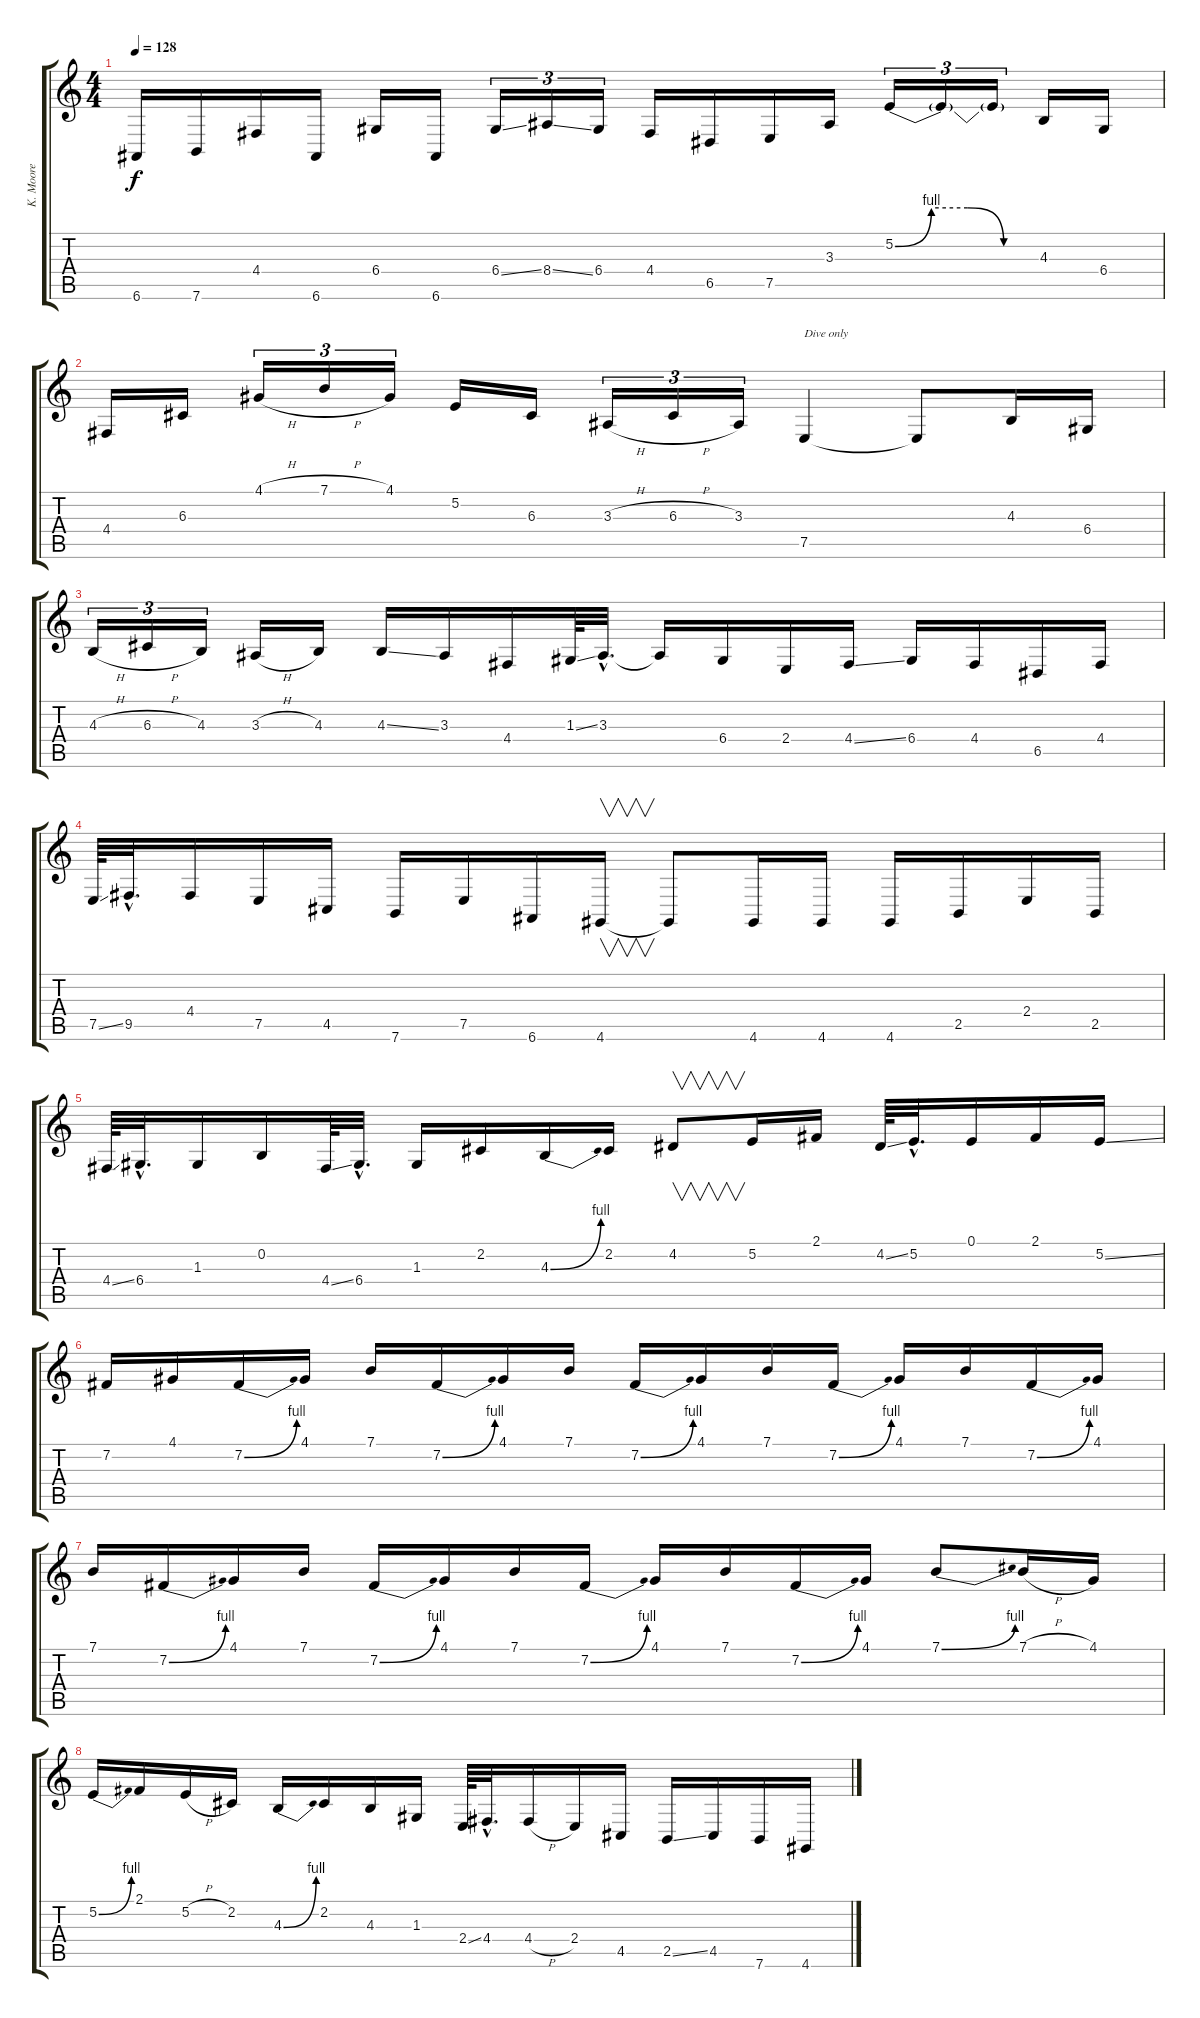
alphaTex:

\track ("K. Moore" "K. Moore") {instrument synthstrings2}
\staff {score tabs}
\tuning (E4 B3 G3 D3 A2 E2) {hide}
\ts (4 4)
\tempo 128
\clef g2
\ks c
6.6.16{dy f} 7.6.16 4.4.16 6.6.16 6.4.16 6.6.16 6.4{ss}.16{tu (3 2)} 8.4{ss}.16{tu (3 2)} 6.4.16{tu (3 2)} 4.4.16 6.5.16 7.5.16 3.3.16 5.2{be (custom 0 0 15 4 30 4 45 0 60 0)}.16{tu (3 2)} 5.2{t}.16{tu (3 2)} 5.2{t}.16{tu (3 2)} 4.3.16 6.4.16 |
4.4.16 6.3.16 4.1{h}.16{tu (3 2)} 7.1{h}.16{tu (3 2)} 4.1.16{tu (3 2)} 5.2.16 6.3.16 3.3{h}.16{tu (3 2)} 6.3{h}.16{tu (3 2)} 3.3.16{tu (3 2)} 7.5.4{txt "Dive only"} 7.5{t}.8 4.3.16 6.4.16 |
4.3{h}.16{tu (3 2)} 6.3{h}.16{tu (3 2)} 4.3.16{tu (3 2)} 3.3{h}.16 4.3.16 4.3{ss}.16 3.3.16 4.4.16 1.3{ss}.64 3.3{hac}.32{d} 3.3{t}.16 6.4.16 2.4.16 4.4{ss}.16 6.4.16 4.4.16 6.5.16 4.4.16 |
7.5{ss}.64 9.5{hac}.32{d} 4.4.16 7.5.16 4.5.16 7.6.16 7.5.16 6.6.16 4.6.16{v} 4.6{t}.8 4.6.16 4.6.16 4.6.16 2.5.16 2.4.16 2.5.16 |
4.4{ss}.64 6.4{hac}.32{d} 1.3.16 0.2.16 4.4{ss}.64 6.4{hac}.32{d} 1.3.16 2.2.16 4.3{be (bend 0 0 60 4)}.16 2.2.16 4.2.8{v} 5.2.16 2.1.16 4.2{ss}.64 5.2{hac}.32{d} 0.1.16 2.1.16 5.2{ss}.16 |
7.2.16 4.1.16 7.2{be (bend 0 0 60 4)}.16 4.1.16 7.1.16 7.2{be (bend 0 0 60 4)}.16 4.1.16 7.1.16 7.2{be (bend 0 0 60 4)}.16 4.1.16 7.1.16 7.2{be (bend 0 0 60 4)}.16 4.1.16 7.1.16 7.2{be (bend 0 0 60 4)}.16 4.1.16 |
7.1.16 7.2{be (bend 0 0 60 4)}.16 4.1.16 7.1.16 7.2{be (bend 0 0 60 4)}.16 4.1.16 7.1.16 7.2{be (bend 0 0 60 4)}.16 4.1.16 7.1.16 7.2{be (bend 0 0 60 4)}.16 4.1.16 7.1{be (bend 0 0 60 4)}.8 7.1{h}.16 4.1.16 |
5.2{be (bend 0 0 60 4)}.16 2.1.16 5.2{h}.16 2.2.16 4.3{be (bend 0 0 60 4)}.16 2.2.16 4.3.16 1.3.16 2.4{ss}.64 4.4{hac}.32{d} 4.4{h}.16 2.4.16 4.5.16 2.5{ss}.16 4.5.16 7.6.16 4.6{ss}.16
